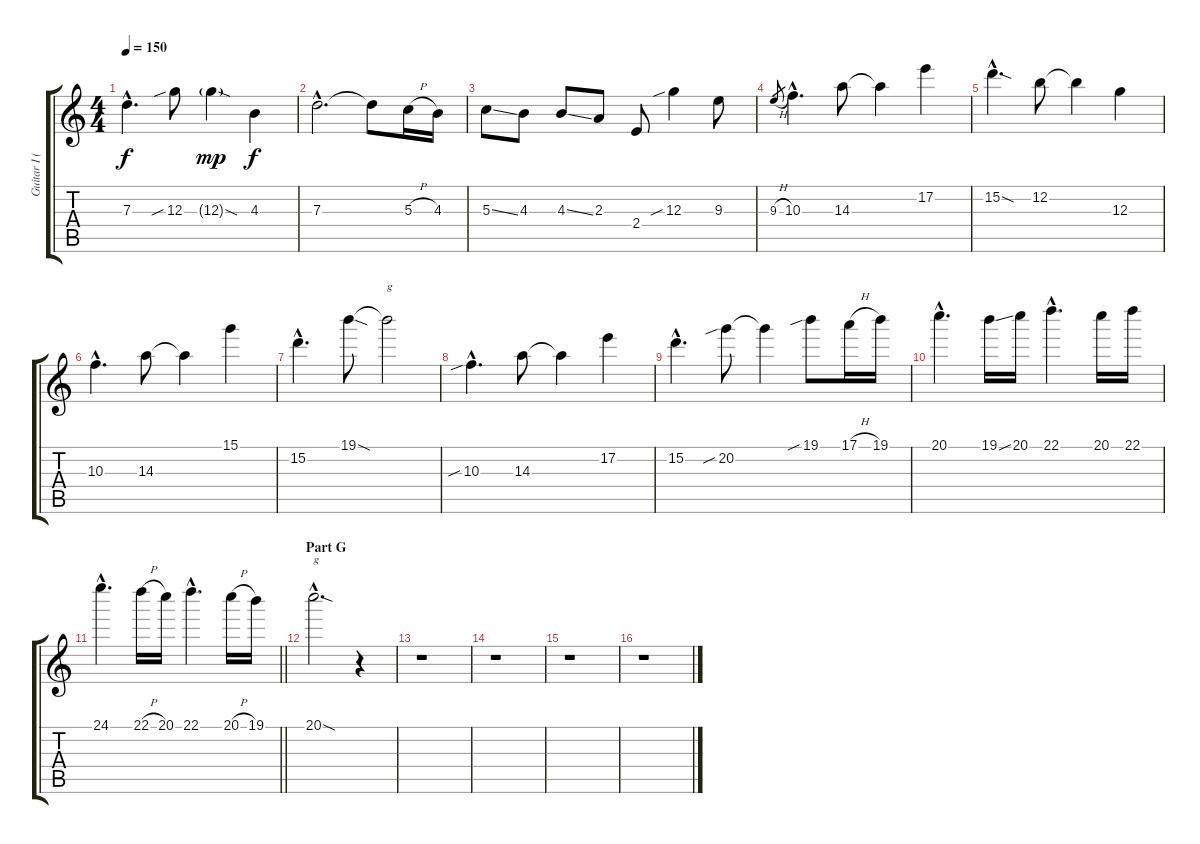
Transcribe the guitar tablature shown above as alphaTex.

\track ("Guitar I (Sugizo)" "Guitar I (") {instrument distortionguitar}
\staff {score tabs}
\tuning (E4 B3 G3 D3 A2 E2) {hide}
\ts (4 4)
\tempo 150
\clef g2
\ks c
7.3{hac}.4{d dy f} 12.3{sib}.8 12.3{sod g}.4{dy mp} 4.3.4{dy f} |
7.3{hac}.2{d} 7.3{t}.8 5.3{h}.16 4.3.16 |
5.3{ss}.8 4.3.8 4.3{ss}.8 2.3.8 2.4.8 12.3{sib}.4 9.3.8 |
9.3{h}.8{gr} 10.3{hac}.4{d} 14.3.8 14.3{t}.4 17.2.4 |
15.2{sod hac}.4{d} 12.2.8 12.2{t}.4 12.3.4 |
10.3{hac}.4{d} 14.3.8 14.3{t}.4 15.1.4 |
15.2{hac}.4{d} 19.1{sod}.8 19.1{t}.2{txt "g"} |
10.3{sib hac}.4{d} 14.3.8 14.3{t}.4 17.2.4 |
15.2{hac}.4{d} 20.2{sib}.8 20.2{t}.4 19.1{sib}.8 17.1{h}.16 19.1.16 |
20.1{hac}.4{d} 19.1{ss}.16 20.1.16 22.1{hac}.4{d} 20.1.16 22.1.16 |
\barLineRight lightlight
24.1{hac}.4{d} 22.1{h}.16 20.1.16 22.1{hac}.4{d} 20.1{h}.16 19.1.16 |
\section ("" "Part G")
20.1{sod hac}.2{d txt "g"} r.4 |
r.1{volume 13 balance 14} |
r.1 |
r.1 |
r.1
